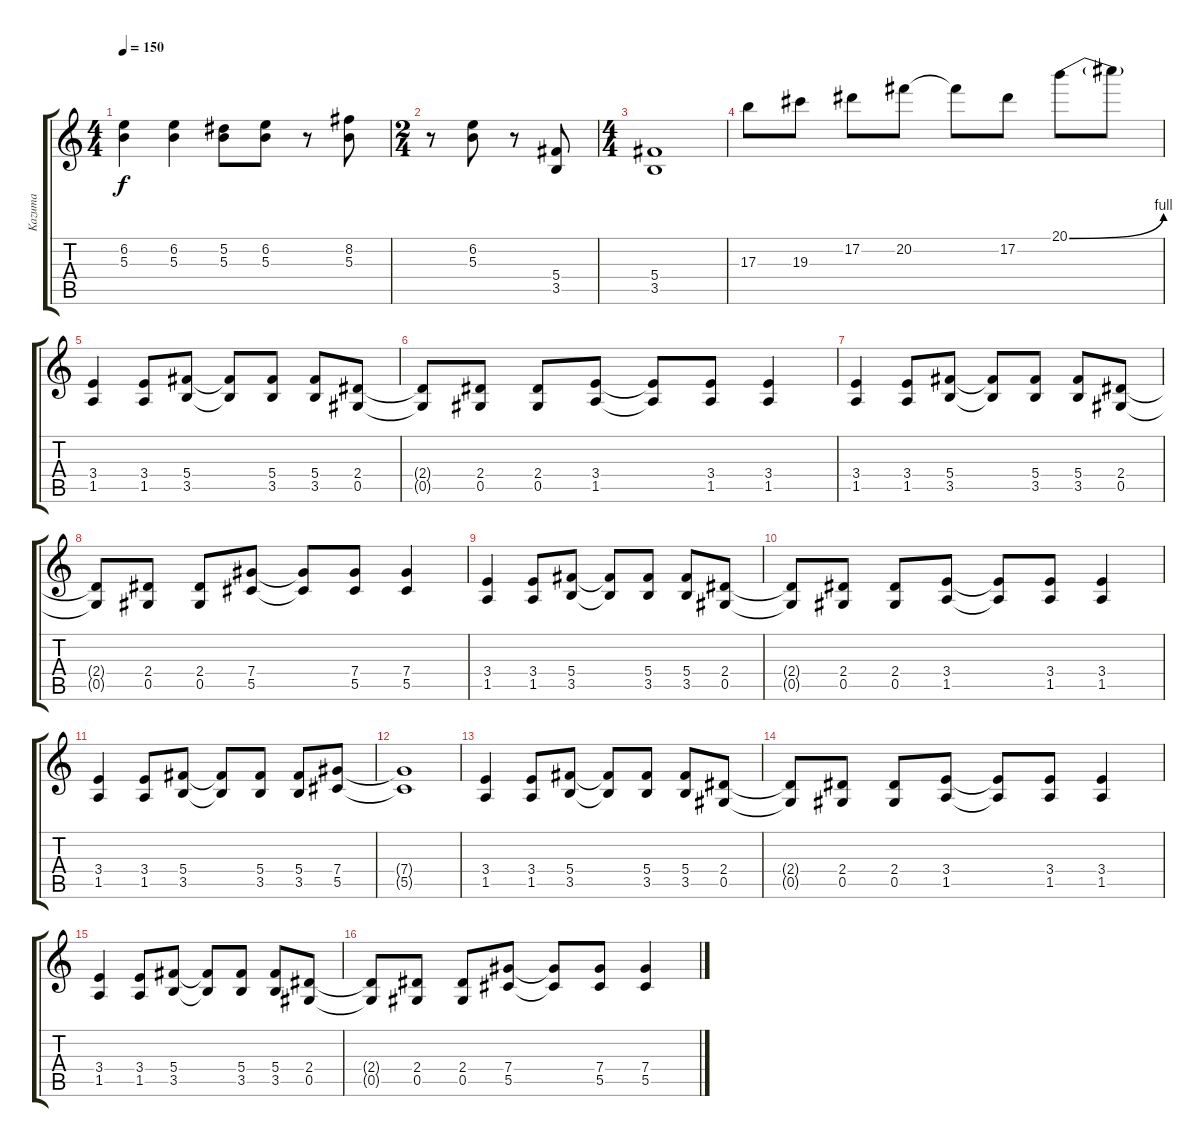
\track ("Kazuma" "Kazuma") {instrument distortionguitar}
\staff {score tabs}
\tuning (Eb4 Bb3 Gb3 Db3 Ab2 Eb2) {hide}
\ts (4 4)
\tempo 150
\clef g2
\ks c
(6.2 5.3).4{dy f} (6.2 5.3).4 (5.2 5.3).8 (6.2 5.3).8 r.8 (8.2 5.3).8 |
\ts (2 4)
r.8 (6.2 5.3).8 r.8 (5.4 3.5).8 |
\ts (4 4)
(5.4 3.5).1 |
17.3.8 19.3.8 17.2.8 20.2.8 20.2{t}.8 17.2.8 20.1{be (bend 0 0 60 4)}.8 20.1{t}.8 |
(3.4 1.5).4 (3.4 1.5).8 (5.4 3.5).8 (5.4{t} 3.5{t}).8 (5.4 3.5).8 (5.4 3.5).8 (2.4 0.5).8 |
(2.4{t} 0.5{t}).8 (2.4 0.5).8 (2.4 0.5).8 (3.4 1.5).8 (3.4{t} 1.5{t}).8 (3.4 1.5).8 (3.4 1.5).4 |
(3.4 1.5).4 (3.4 1.5).8 (5.4 3.5).8 (5.4{t} 3.5{t}).8 (5.4 3.5).8 (5.4 3.5).8 (2.4 0.5).8 |
(2.4{t} 0.5{t}).8 (2.4 0.5).8 (2.4 0.5).8 (7.4 5.5).8 (7.4{t} 5.5{t}).8 (7.4 5.5).8 (7.4 5.5).4 |
(3.4 1.5).4 (3.4 1.5).8 (5.4 3.5).8 (5.4{t} 3.5{t}).8 (5.4 3.5).8 (5.4 3.5).8 (2.4 0.5).8 |
(2.4{t} 0.5{t}).8 (2.4 0.5).8 (2.4 0.5).8 (3.4 1.5).8 (3.4{t} 1.5{t}).8 (3.4 1.5).8 (3.4 1.5).4 |
(3.4 1.5).4 (3.4 1.5).8 (5.4 3.5).8 (5.4{t} 3.5{t}).8 (5.4 3.5).8 (5.4 3.5).8 (7.4 5.5).8 |
(7.4{t} 5.5{t}).1 |
(3.4 1.5).4 (3.4 1.5).8 (5.4 3.5).8 (5.4{t} 3.5{t}).8 (5.4 3.5).8 (5.4 3.5).8 (2.4 0.5).8 |
(2.4{t} 0.5{t}).8 (2.4 0.5).8 (2.4 0.5).8 (3.4 1.5).8 (3.4{t} 1.5{t}).8 (3.4 1.5).8 (3.4 1.5).4 |
(3.4 1.5).4 (3.4 1.5).8 (5.4 3.5).8 (5.4{t} 3.5{t}).8 (5.4 3.5).8 (5.4 3.5).8 (2.4 0.5).8 |
(2.4{t} 0.5{t}).8 (2.4 0.5).8 (2.4 0.5).8 (7.4 5.5).8 (7.4{t} 5.5{t}).8 (7.4 5.5).8 (7.4 5.5).4
